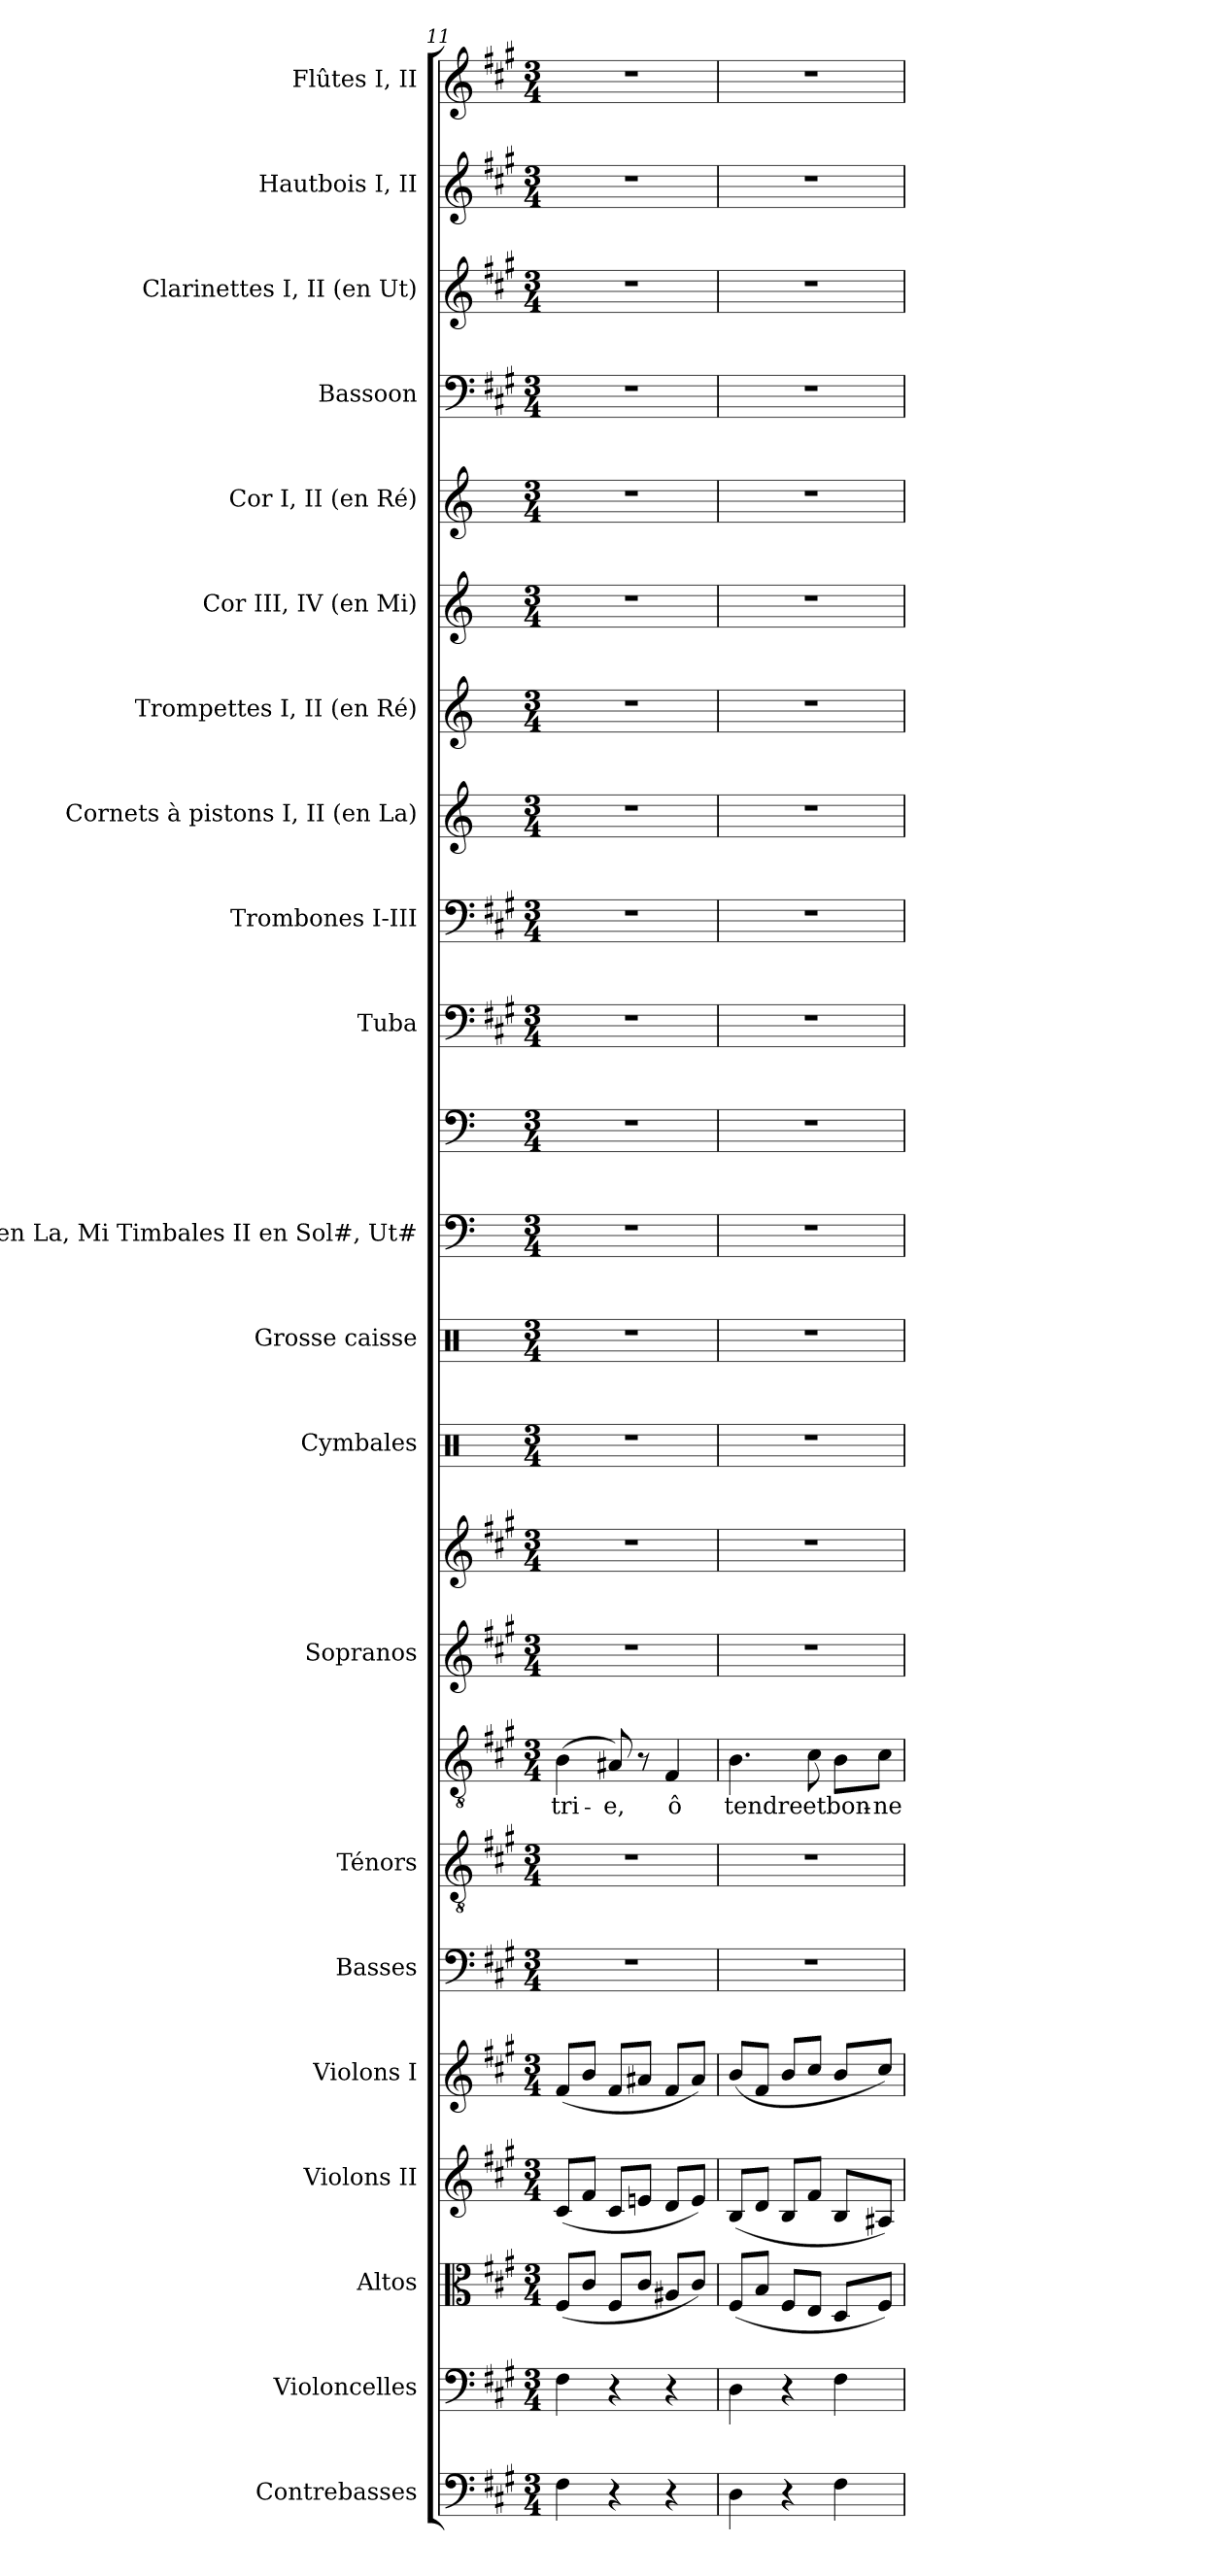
**kern	**kern	**kern	**kern	**kern	**kern	**kern	**kern	**text	**kern	**kern	**kern	**kern	**kern	**kern	**kern	**kern	**kern	**kern	**kern	**kern	**kern	**kern	**kern	**kern
*part21	*part20	*part19	*part18	*part17	*part16	*part15	*part15	*part15	*part14	*part14	*part13	*part12	*part11	*part11	*part10	*part9	*part8	*part7	*part6	*part5	*part4	*part3	*part2	*part1
*staff24	*staff23	*staff22	*staff21	*staff20	*staff19	*staff18	*staff17	*staff17	*staff16	*staff15	*staff14	*staff13	*staff12	*staff11	*staff10	*staff9	*staff8	*staff7	*staff6	*staff5	*staff4	*staff3	*staff2	*staff1
*I"Contrebasses	*I"Violoncelles	*I"Altos	*I"Violons II	*I"Violons I	*I"Basses	*I"Ténors	*	*	*I"Sopranos	*	*I"Cymbales	*I"Grosse caisse	*I"I en La, Mi  Timbales       II en Sol#, Ut#	*	*I"Tuba	*I"Trombones I-III	*I"Cornets à pistons I, II (en La)	*I"Trompettes I, II (en Ré)	*I"Cor III, IV (en Mi)	*I"Cor I, II (en Ré)	*I"Bassoon	*I"Clarinettes I, II (en Ut)	*I"Hautbois I, II	*I"Flûtes I, II
*I'Cb.	*I'Vlles	*I'Altos	*I'Vns II	*I'Vns I	*I'Basses	*I'Tén.	*	*	*I'Sopr.	*	*I'Cym.	*I'G. c.	*I'Timb.	*	*I'Tb.	*I'Trb.	*I'C.à p. (La)	*I'Tr. (Ré)	*I'Cor (Mi)	*I'Cor (Ré)	*	*I'Cl. (Ut)	*I'Hb.	*I'Fl.
*clefF4	*clefF4	*clefC3	*clefG2	*clefG2	*clefF4	*clefGv2	*clefGv2	*	*clefG2	*clefG2	*clefX	*clefX	*clefF4	*clefF4	*clefF4	*clefF4	*clefG2	*clefG2	*clefG2	*clefG2	*clefF4	*clefG2	*clefG2	*clefG2
*ITrd7c12	*	*	*	*	*	*ITrd7c12	*ITrd7c12	*	*	*	*	*	*	*	*	*	*ITrd2c3	*ITrd-1c-2	*ITrd5c8	*ITrd6c10	*	*	*	*
*k[f#c#g#]	*k[f#c#g#]	*k[f#c#g#]	*k[f#c#g#]	*k[f#c#g#]	*k[f#c#g#]	*k[f#c#g#]	*k[f#c#g#]	*	*k[f#c#g#]	*k[f#c#g#]	*k[]	*k[]	*k[]	*k[]	*k[f#c#g#]	*k[f#c#g#]	*k[f#c#g#]	*k[f#c#]	*k[f#c#g#d#]	*k[f#c#]	*k[f#c#g#]	*k[f#c#g#]	*k[f#c#g#]	*k[f#c#g#]
*A:	*A:	*A:	*A:	*A:	*A:	*A:	*A:	*	*A:	*A:	*C:	*C:	*C:	*C:	*A:	*A:	*A:	*D:	*E:	*D:	*A:	*A:	*A:	*A:
*M3/4	*M3/4	*M3/4	*M3/4	*M3/4	*M3/4	*M3/4	*M3/4	*	*M3/4	*M3/4	*M3/4	*M3/4	*M3/4	*M3/4	*M3/4	*M3/4	*M3/4	*M3/4	*M3/4	*M3/4	*M3/4	*M3/4	*M3/4	*M3/4
=11	=11	=11	=11	=11	=11	=11	=11	=11	=11	=11	=11	=11	=11	=11	=11	=11	=11	=11	=11	=11	=11	=11	=11	=11
!	!	!	!	!	!LO:N:vis=1	!LO:N:vis=1	!	!	!	!	!	!	!	!	!	!	!	!	!	!	!	!	!	!
!	!	!	!	!	!	!	!	!LO:LY:b:color=#000000	!LO:N:vis=1	!LO:N:vis=1	!LO:N:vis=1	!LO:N:vis=1	!LO:N:vis=1	!LO:N:vis=1	!LO:N:vis=1	!LO:N:vis=1	!LO:N:vis=1	!LO:N:vis=1	!LO:N:vis=1	!LO:N:vis=1	!LO:N:vis=1	!LO:N:vis=1	!LO:N:vis=1	!LO:N:vis=1
4FF#i\	4F#i\	(8F#i/L	(8c#i/L	(8f#i/L	2.r	2.r	(4BBi\	-tri-	2.r	2.r	2.r	2.r	2.r	2.r	2.r	2.r	2.r	2.r	2.r	2.r	2.r	2.r	2.r	2.r
.	.	8c#i/J	8f#i/J	8bi/J	.	.	.	.	.	.	.	.	.	.	.	.	.	.	.	.	.	.	.	.
!	!	!	!	!	!	!	!	!LO:LY:b:color=#000000	!	!	!	!	!	!	!	!	!	!	!	!	!	!	!	!
4r	4r	8F#i/L	8c#i/L	8f#i/L	.	.	8AA#Xi/)	-e,	.	.	.	.	.	.	.	.	.	.	.	.	.	.	.	.
.	.	8c#i/J	8eni/J	8a#Xi/J	.	.	8r	.	.	.	.	.	.	.	.	.	.	.	.	.	.	.	.	.
!	!	!	!	!	!	!	!	!LO:LY:b:color=#000000	!	!	!	!	!	!	!	!	!	!	!	!	!	!	!	!
4r	4r	8A#Xi/L	8di/L	8f#i/L	.	.	4FF#i/	ô	.	.	.	.	.	.	.	.	.	.	.	.	.	.	.	.
.	.	8c#i/J)	8ei/J)	8a#i/J)	.	.	.	.	.	.	.	.	.	.	.	.	.	.	.	.	.	.	.	.
=12	=12	=12	=12	=12	=12	=12	=12	=12	=12	=12	=12	=12	=12	=12	=12	=12	=12	=12	=12	=12	=12	=12	=12	=12
!	!	!	!	!	!LO:N:vis=1	!LO:N:vis=1	!	!	!	!	!	!	!	!	!	!	!	!	!	!	!	!	!	!
!	!	!	!	!	!	!	!	!LO:LY:b:color=#000000	!LO:N:vis=1	!LO:N:vis=1	!LO:N:vis=1	!LO:N:vis=1	!LO:N:vis=1	!LO:N:vis=1	!LO:N:vis=1	!LO:N:vis=1	!LO:N:vis=1	!LO:N:vis=1	!LO:N:vis=1	!LO:N:vis=1	!LO:N:vis=1	!LO:N:vis=1	!LO:N:vis=1	!LO:N:vis=1
4DDi\	4Di\	(8F#i/L	(8Bi/L	(8bi/L	2.r	2.r	4.BBi\	tendre	2.r	2.r	2.r	2.r	2.r	2.r	2.r	2.r	2.r	2.r	2.r	2.r	2.r	2.r	2.r	2.r
.	.	8Bi/J	8di/J	8f#i/J	.	.	.	.	.	.	.	.	.	.	.	.	.	.	.	.	.	.	.	.
4r	4r	8F#i/L	8Bi/L	8bi/L	.	.	.	.	.	.	.	.	.	.	.	.	.	.	.	.	.	.	.	.
!	!	!	!	!	!	!	!	!LO:LY:b:color=#000000	!	!	!	!	!	!	!	!	!	!	!	!	!	!	!	!
.	.	8Ei/J	8f#i/J	8cc#i/J	.	.	8C#i\	et	.	.	.	.	.	.	.	.	.	.	.	.	.	.	.	.
!	!	!	!	!	!	!	!	!LO:LY:b:color=#000000	!	!	!	!	!	!	!	!	!	!	!	!	!	!	!	!
4FF#i\	4F#i\	8Di/L	8Bi/L	8bi/L	.	.	8BBi\L	bon-	.	.	.	.	.	.	.	.	.	.	.	.	.	.	.	.
!	!	!	!	!	!	!	!	!LO:LY:b:color=#000000	!	!	!	!	!	!	!	!	!	!	!	!	!	!	!	!
.	.	8F#i/J)	8A#Xi/J)	8cc#i/J)	.	.	8C#i\J	-ne	.	.	.	.	.	.	.	.	.	.	.	.	.	.	.	.
=	=	=	=	=	=	=	=	=	=	=	=	=	=	=	=	=	=	=	=	=	=	=	=	=
*-	*-	*-	*-	*-	*-	*-	*-	*-	*-	*-	*-	*-	*-	*-	*-	*-	*-	*-	*-	*-	*-	*-	*-	*-
